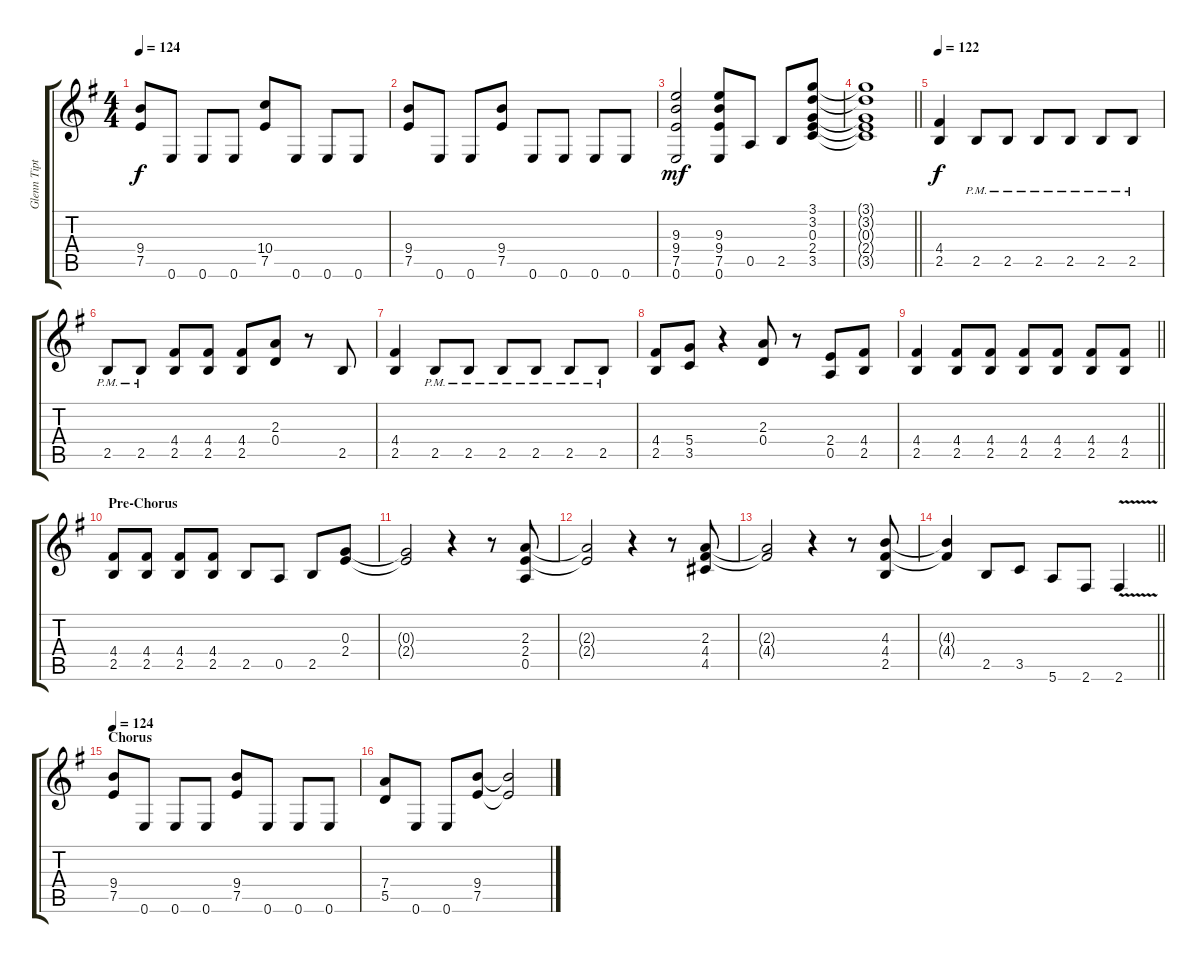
\track ("Glenn Tipton" "Glenn Tipt") {instrument distortionguitar}
\staff {score tabs}
\tuning (E4 B3 G3 D3 A2 E2) {hide}
\ts (4 4)
\tempo 124
\clef g2
\ks g
(9.4 7.5).8{dy f} 0.6.8 0.6.8 0.6.8 (10.4 7.5).8 0.6.8 0.6.8 0.6.8 |
(9.4 7.5).8 0.6.8 0.6.8 (9.4 7.5).8 0.6.8 0.6.8 0.6.8 0.6.8 |
(9.3 9.4 7.5 0.6).2{dy mf} (9.3 9.4 7.5 0.6).8 0.5.8 2.5.8 (3.1 3.2 0.3 2.4 3.5).8 |
\barLineRight lightlight
(3.1{t} 3.2{t} 0.3{t} 2.4{t} 3.5{t}).1 |
\tempo 122
(4.4 2.5).4{dy f} 2.5{pm}.8 2.5{pm}.8 2.5{pm}.8 2.5{pm}.8 2.5{pm}.8 2.5{pm}.8 |
2.5{pm}.8 2.5{pm}.8 (4.4 2.5).8 (4.4 2.5).8 (4.4 2.5).8 (2.3 0.4).8 r.8 2.5.8 |
(4.4 2.5).4 2.5{pm}.8 2.5{pm}.8 2.5{pm}.8 2.5{pm}.8 2.5{pm}.8 2.5{pm}.8 |
(4.4 2.5).8 (5.4 3.5).8 r.4 (2.3 0.4).8 r.8 (2.4 0.5).8 (4.4 2.5).8 |
\barLineRight lightlight
(4.4 2.5).4 (4.4 2.5).8 (4.4 2.5).8 (4.4 2.5).8 (4.4 2.5).8 (4.4 2.5).8 (4.4 2.5).8 |
\section ("" "Pre-Chorus")
(4.4 2.5).8 (4.4 2.5).8 (4.4 2.5).8 (4.4 2.5).8 2.5.8 0.5.8 2.5.8 (0.3 2.4).8 |
(0.3{t} 2.4{t}).2 r.4 r.8 (2.3 2.4 0.5).8 |
(2.3{t} 2.4{t}).2 r.4 r.8 (2.3 4.4 4.5).8 |
(2.3{t} 4.4{t}).2 r.4 r.8 (4.3 4.4 2.5).8 |
\barLineRight lightlight
(4.3{t} 4.4{t}).4 2.5.8 3.5.8 5.6.8 2.6.8 2.6{v}.4 |
\section ("" "Chorus")
\tempo 124
(9.4 7.5).8 0.6.8 0.6.8 0.6.8 (9.4 7.5).8 0.6.8 0.6.8 0.6.8 |
(7.4 5.5).8 0.6.8 0.6.8 (9.4 7.5).8 (9.4{t} 7.5{t}).2
